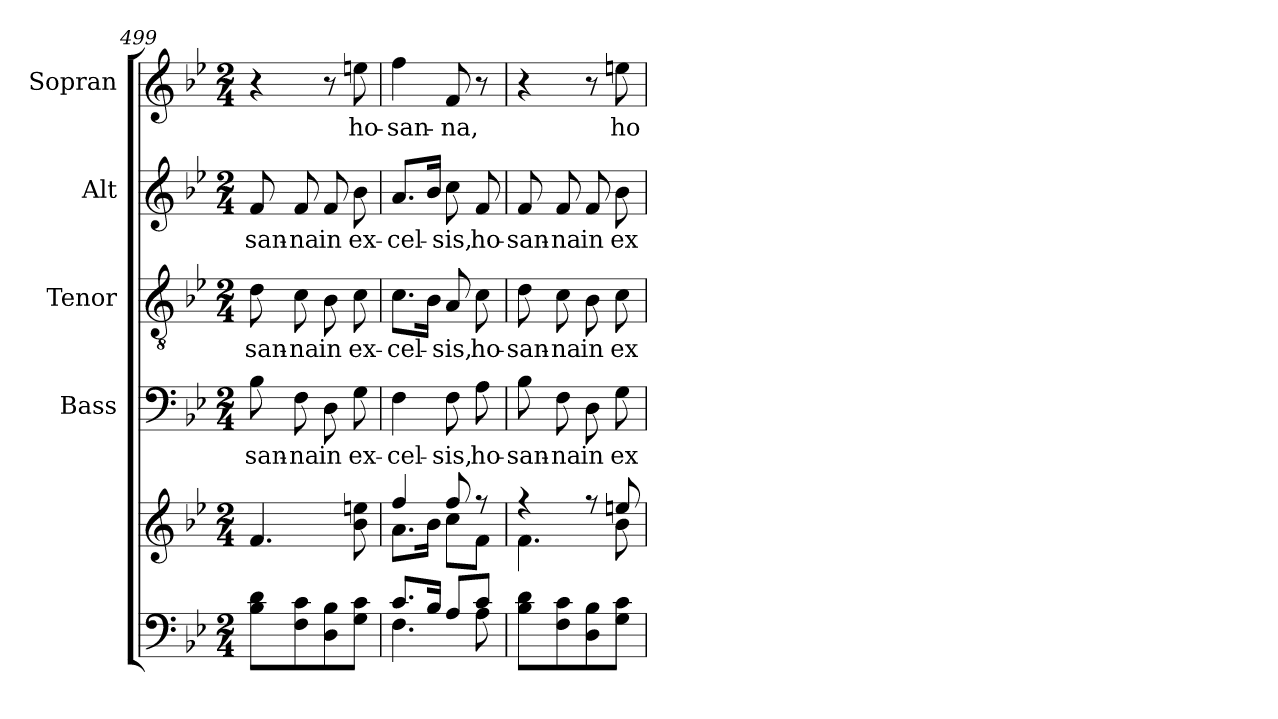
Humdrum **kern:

**kern	**kern	**kern	**text	**kern	**text	**kern	**text	**kern	**text
*part5	*part5	*part4	*part4	*part3	*part3	*part2	*part2	*part1	*part1
*staff6	*staff5	*staff4	*staff4	*staff3	*staff3	*staff2	*staff2	*staff1	*staff1
*	*	*I"Bass	*	*I"Tenor	*	*I"Alt	*	*I"Sopran	*
*	*	*I'B.	*	*I'T.	*	*I'A.	*	*I'S.	*
*clefF4	*clefG2	*clefF4	*	*clefGv2	*	*clefG2	*	*clefG2	*
*k[b-e-]	*k[b-e-]	*k[b-e-]	*	*k[b-e-]	*	*k[b-e-]	*	*k[b-e-]	*
*B-:	*B-:	*B-:	*	*B-:	*	*B-:	*	*B-:	*
*M2/4	*M2/4	*M2/4	*	*M2/4	*	*M2/4	*	*M2/4	*
=499	=499	=499	=499	=499	=499	=499	=499	=499	=499
!	!	!	!LO:LY:b	!	!LO:LY:b	!	!LO:LY:b	!	!
8B-\ 8d\L	4.f/	8B-\	-san-	8d\	-san-	8f/	-san-	4r	.
!	!	!	!LO:LY:b	!	!LO:LY:b	!	!LO:LY:b	!	!
8F\ 8c\	.	8F\	-na	8c\	-na	8f/	-na	.	.
!	!	!	!LO:LY:b	!	!LO:LY:b	!	!LO:LY:b	!	!
8D\ 8B-\	.	8D\	in	8B-\	in	8f/	in	8r	.
!	!	!	!LO:LY:b	!	!LO:LY:b	!	!LO:LY:b	!	!LO:LY:b
8G\ 8c\J	8b-\ 8een\	8G\	ex-	8c\	ex-	8b-\	ex-	8een\	ho-
=500	=500	=500	=500	=500	=500	=500	=500	=500	=500
*^	*^	*	*	*	*	*	*	*	*
!	!	!	!	!	!LO:LY:b	!	!LO:LY:b	!	!LO:LY:b	!	!LO:LY:b
8.c/L	4.F\	4ff/	8.a\L	4F\	-cel-	8.c\L	-cel-	8.a/L	-cel-	4ff\	-san-
16B-/Jk	.	.	16b-\Jk	.	.	16B-\Jk	.	16b-/Jk	.	.	.
!	!	!	!	!	!LO:LY:b	!	!LO:LY:b	!	!LO:LY:b	!	!LO:LY:b
8A/L	.	8ff/	8cc\L	8F\	-sis,	8A/	-sis,	8cc\	-sis,	8f/	-na,
!	!	!	!	!	!LO:LY:b	!	!LO:LY:b	!	!LO:LY:b	!	!
8c/J	8A\	8rff	8f\J	8A\	ho-	8c\	ho-	8f/	ho-	8r	.
=501	=501	=501	=501	=501	=501	=501	=501	=501	=501	=501	=501
!	!	!	!	!	!LO:LY:b	!	!LO:LY:b	!	!LO:LY:b	!	!
*v	*v	*	*	*	*	*	*	*	*	*	*
8B-\ 8d\L	4rff	4.f\	8B-\	-san-	8d\	-san-	8f/	-san-	4r	.
!	!	!	!	!LO:LY:b	!	!LO:LY:b	!	!LO:LY:b	!	!
8F\ 8c\	.	.	8F\	-na	8c\	-na	8f/	-na	.	.
!	!	!	!	!LO:LY:b	!	!LO:LY:b	!	!LO:LY:b	!	!
8D\ 8B-\	8rff	.	8D\	in	8B-\	in	8f/	in	8r	.
!	!	!	!	!LO:LY:b	!	!LO:LY:b	!	!LO:LY:b	!	!LO:LY:b
8G\ 8c\J	8een/	8b-\	8G\	ex-	8c\	ex-	8b-\	ex-	8een\	ho-
*	*v	*v	*	*	*	*	*	*	*	*
=	=	=	=	=	=	=	=	=	=
*-	*-	*-	*-	*-	*-	*-	*-	*-	*-
